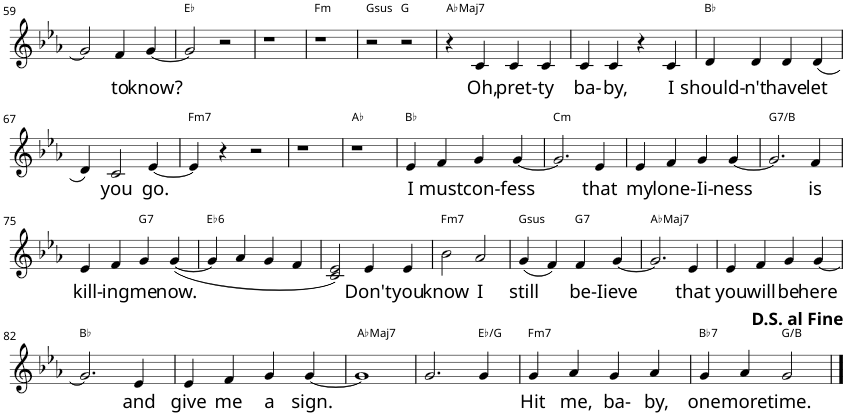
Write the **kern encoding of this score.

**kern	**text	**harte
*part1	*part1	*part1
*staff1	*staff1	*
*I"Piano	*	*
*I'Pno	*	*
!!LO:PB:g=z
*clefG2	*	*
*k[b-e-a-]	*	*
*M4/4	*	*
*met(c|)	*	*
=59	=59	=59
2g/]	.	.
!	!LO:LY:b	!
4f/	-to	.
!	!LO:LY:b	!
[4g/	-know?	.
=60	=60	=60
!	!	!LO:H:kt=N.C.
2g/]	.	N
2r	.	.
=61	=61	=61
1r	.	.
=62	=62	=62
!	!	!LO:H:kt=m
1r	.	F:min
=63	=63	=63
!	!	!LO:H:kt=sus
2r	.	G:sus4
!	!	!LO:H:kt=N.C.
2r	.	N
=64	=64	=64
!	!	!LO:H:kt=Maj7
4r	.	Ab:maj7
!	!LO:LY:b	!
4c/	-Oh,	.
!	!LO:LY:b	!
4c/	-pret-	.
!	!LO:LY:b	!
4c/	-ty	.
=65	=65	=65
!	!LO:LY:b	!
4c/	-ba-	.
!	!LO:LY:b	!
4c/	-by,	.
4r	.	.
!	!LO:LY:b	!
4c/	-I	.
=66	=66	=66
!	!LO:LY:b	!LO:H:kt=N.C.
4d/	-should-	N
!	!LO:LY:b	!
4d/	-n't	.
!	!LO:LY:b	!
4d/	-have	.
!	!LO:LY:b	!
(4d/	-let	.
!!LO:LB:g=z
=67	=67	=67
4d/)	.	.
!	!LO:LY:b	!
2c/	-you	.
!	!LO:LY:b	!
[4e-/	-go.	.
=68	=68	=68
!	!	!LO:H:kt=m7
4e-/]	.	F:min7
4r	.	.
2r	.	.
=69	=69	=69
1r	.	.
=70	=70	=70
!	!	!LO:H:kt=N.C.
1r	.	N
=71	=71	=71
!	!LO:LY:b	!LO:H:kt=N.C.
4e-/	-I	N
!	!LO:LY:b	!
4f/	-must	.
!	!LO:LY:b	!
4g/	-con-	.
!	!LO:LY:b	!
[4g/	-fess	.
=72	=72	=72
!	!	!LO:H:kt=m
2.g/]	.	C:min
!	!LO:LY:b	!
4e-/	-that	.
=73	=73	=73
!	!LO:LY:b	!
4e-/	-my	.
!	!LO:LY:b	!
4f/	-lone-	.
!	!LO:LY:b	!
4g/	-Ii-	.
!	!LO:LY:b	!
[4g/	-ness	.
=74	=74	=74
!	!	!LO:H:kt=7
2.g/]	.	G:7/3
!	!LO:LY:b	!
4f/	-is	.
!!LO:LB:g=z
=75	=75	=75
!	!LO:LY:b	!
4e-/	-kill-	.
!	!LO:LY:b	!
4f/	-ing	.
!	!LO:LY:b	!LO:H:kt=7
4g/	-me	G:7
!	!LO:LY:b	!
([4g/	-now.	.
=76	=76	=76
!	!	!LO:H:kt=6
4g/]	.	Eb:maj6
4a-/	.	.
4g/	.	.
4f/	.	.
=77	=77	=77
2c/ 2e-/)	.	.
!	!LO:LY:b	!
4e-/	-Don't	.
!	!LO:LY:b	!
4e-/	-you	.
=78	=78	=78
!	!LO:LY:b	!LO:H:kt=m7
2b-\	-know	F:min7
!	!LO:LY:b	!
2a-/	-I	.
=79	=79	=79
!	!LO:LY:b	!LO:H:kt=sus
(4g/	-still	G:sus4
4f/)	.	.
!	!LO:LY:b	!LO:H:kt=7
4f/	-be-	G:7
!	!LO:LY:b	!
[4g/	-Iieve	.
=80	=80	=80
!	!	!LO:H:kt=Maj7
2.g/]	.	Ab:maj7
!	!LO:LY:b	!
4e-/	-that	.
=81	=81	=81
!	!LO:LY:b	!
4e-/	-you	.
!	!LO:LY:b	!
4f/	-will	.
!	!LO:LY:b	!
4g/	-be	.
!	!LO:LY:b	!
[4g/	-here	.
!!LO:LB:g=z
=82	=82	=82
!	!	!LO:H:kt=N.C.
2.g/]	.	N
!	!LO:LY:b	!
4e-/	-and	.
=83	=83	=83
!	!LO:LY:b	!
4e-/	-give	.
!	!LO:LY:b	!
4f/	-me	.
!	!LO:LY:b	!
4g/	-a	.
!	!LO:LY:b	!
[4g/	-sign.	.
=84	=84	=84
!	!	!LO:H:kt=Maj7
1g]	.	Ab:maj7
=85	=85	=85
2.g/	.	.
!	!	!LO:H:kt=N.C.
4g/	.	N
=86	=86	=86
!	!LO:LY:b	!LO:H:kt=m7
4g/	-Hit	F:min7
!	!LO:LY:b	!
4a-/	-me,	.
!	!LO:LY:b	!
4g/	-ba-	.
!	!LO:LY:b	!
4a-/	-by,	.
=87	=87	=87
!	!LO:LY:b	!LO:H:kt=7
4g/	-one	Bb:7
!	!LO:LY:b	!
4a-/	-more	.
!	!LO:LY:b	!LO:H:kt=N.C.
2g/	-time.	N
==	==	==
*-	*-	*-
